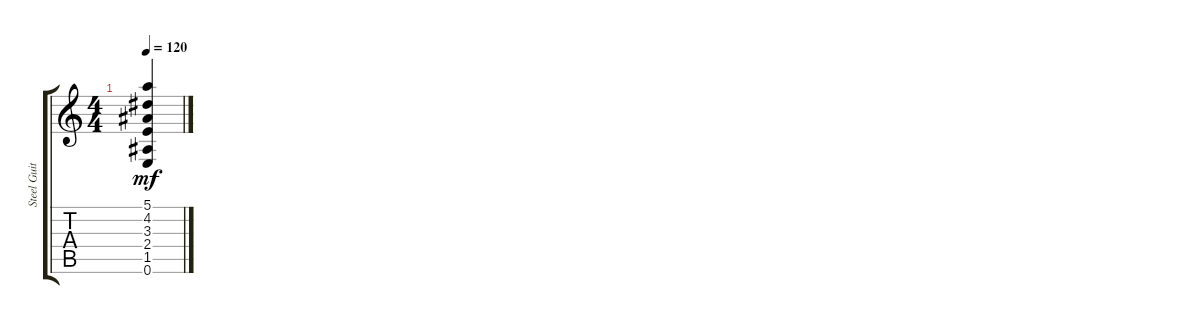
\track ("Steel Guitar" "Steel Guit") {instrument acousticguitarsteel}
\staff {score tabs}
\tuning (E4 B3 G3 D3 A2 E2) {hide}
\ts (4 4)
\tempo 120
\clef g2
\ks c
(5.1 4.2 3.3 2.4 1.5 0.6).4{dy mf instrument acousticguitarsteel}
